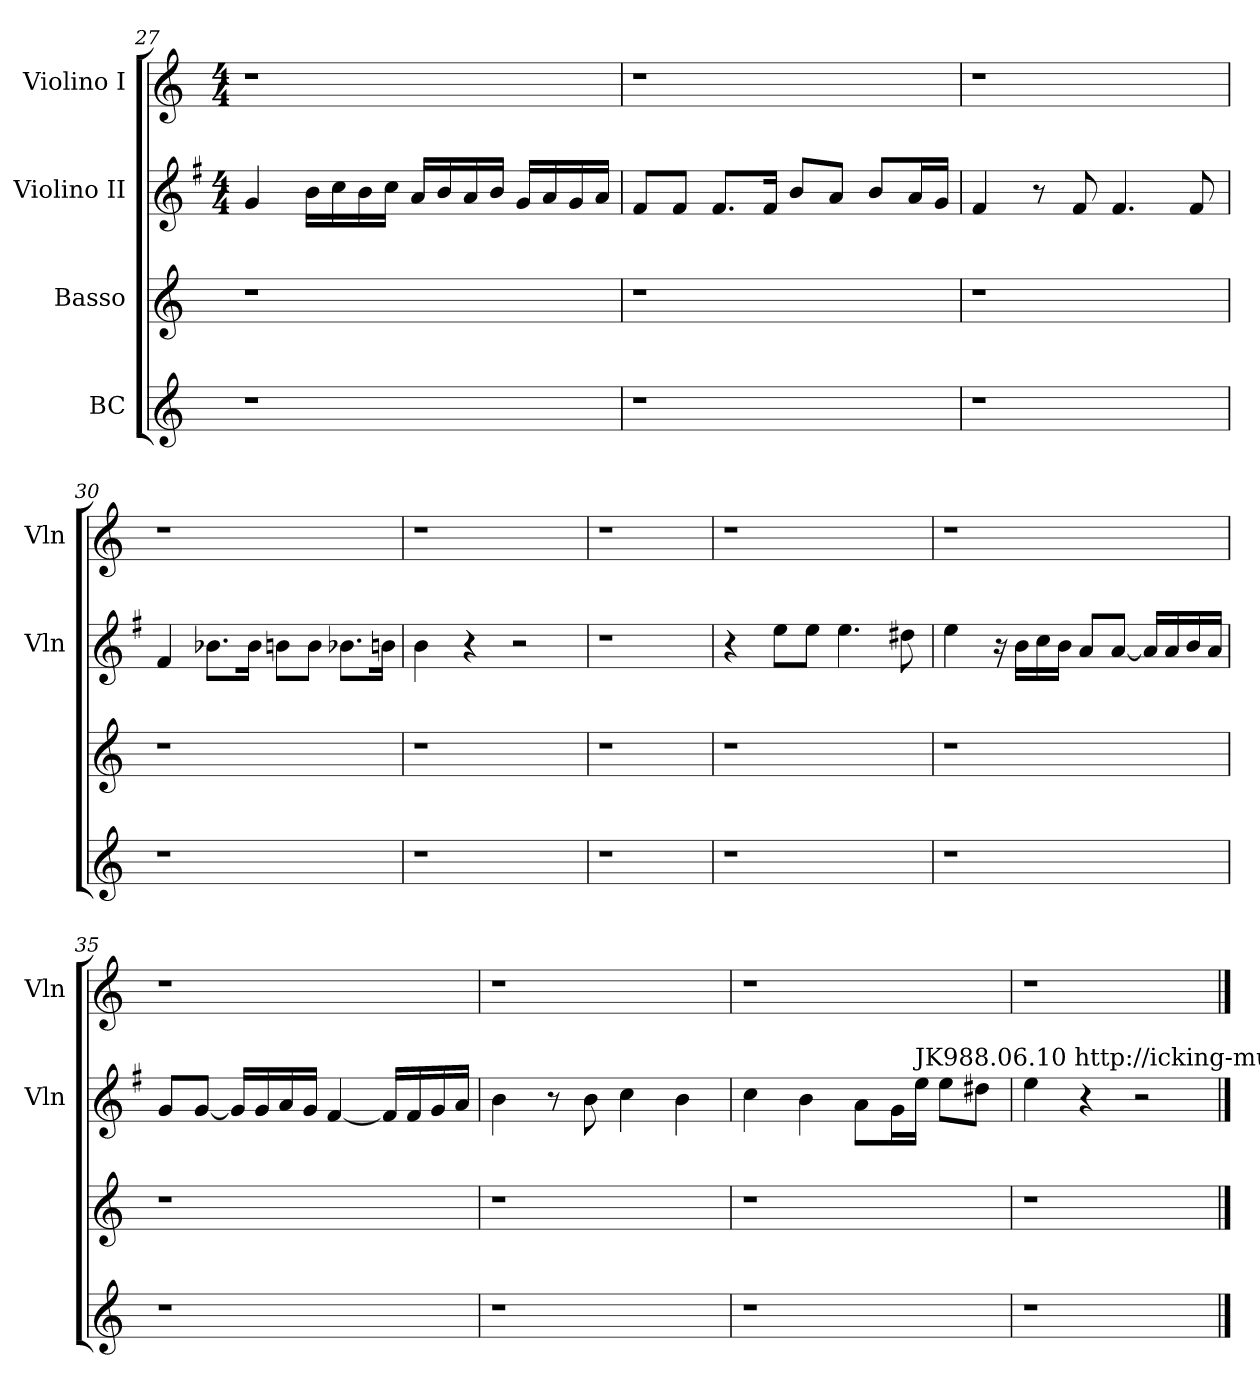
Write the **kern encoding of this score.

**kern	**kern	**kern	**kern
*part4	*part3	*part2	*part1
*staff4	*staff3	*staff2	*staff1
*I"BC	*I"Basso	*I"Violino II	*I"Violino I
*	*	*I'Vln	*I'Vln
*clefG2	*clefG2	*clefG2	*clefG2
*k[]	*k[]	*k[f#]	*k[]
*	*	*M4/4	*M4/4
=27	=27	=27	=27
1r	1r	4g/	1r
.	.	16b\LL	.
.	.	16cc\	.
.	.	16b\	.
.	.	16cc\JJ	.
.	.	16a/LL	.
.	.	16b/	.
.	.	16a/	.
.	.	16b/JJ	.
.	.	16g/LL	.
.	.	16a/	.
.	.	16g/	.
.	.	16a/JJ	.
!!LO:LB:g=z
=28	=28	=28	=28
1r	1r	8f#/L	1r
.	.	8f#/J	.
.	.	8.f#/L	.
.	.	16f#/Jk	.
.	.	8b/L	.
.	.	8a/J	.
.	.	8b/L	.
.	.	16a/L	.
.	.	16g/JJ	.
=29	=29	=29	=29
1r	1r	4f#/	1r
.	.	8r	.
.	.	8f#/	.
.	.	4.f#/	.
.	.	8f#/	.
=30	=30	=30	=30
1r	1r	4f#/	1r
.	.	8.b-X\L	.
.	.	16b-\Jk	.
.	.	8bn\L	.
.	.	8b\J	.
.	.	8.b-X\L	.
.	.	16bn\Jk	.
!!LO:LB:g=z
=31	=31	=31	=31
1r	1r	4b\	1r
.	.	4r	.
.	.	2r	.
=32	=32	=32	=32
1r	1r	1r	1r
=33	=33	=33	=33
1r	1r	4r	1r
.	.	8ee\L	.
.	.	8ee\J	.
.	.	4.ee\	.
.	.	8dd#X\	.
=34	=34	=34	=34
1r	1r	4ee\	1r
.	.	16r	.
.	.	16b\LL	.
.	.	16cc\	.
.	.	16b\JJ	.
.	.	8a/L	.
.	.	[8a/J	.
.	.	16a/LL]	.
.	.	16a/	.
.	.	16b/	.
.	.	16a/JJ	.
!!LO:LB:g=z
=35	=35	=35	=35
1r	1r	8g/L	1r
.	.	[8g/J	.
.	.	16g/LL]	.
.	.	16g/	.
.	.	16a/	.
.	.	16g/JJ	.
.	.	[4f#/	.
.	.	16f#/LL]	.
.	.	16f#/	.
.	.	16g/	.
.	.	16a/JJ	.
=36	=36	=36	=36
1r	1r	4b\	1r
.	.	8r	.
.	.	8b\	.
.	.	4cc\	.
.	.	4b\	.
!!LO:PB:g=z
=37	=37	=37	=37
1r	1r	4cc\	1r
.	.	4b\	.
.	.	8a\L	.
.	.	16g\L	.
!	!	!LO:TX:a:t=JK988.06.10 http&colon;//icking-music-archive.org / www.jk-klassik.de	!
.	.	16ee\JJ	.
.	.	8ee\L	.
.	.	8dd#X\J	.
=38	=38	=38	=38
1r	1r	4ee\	1r
.	.	4r	.
.	.	2r	.
==	==	==	==
*-	*-	*-	*-
